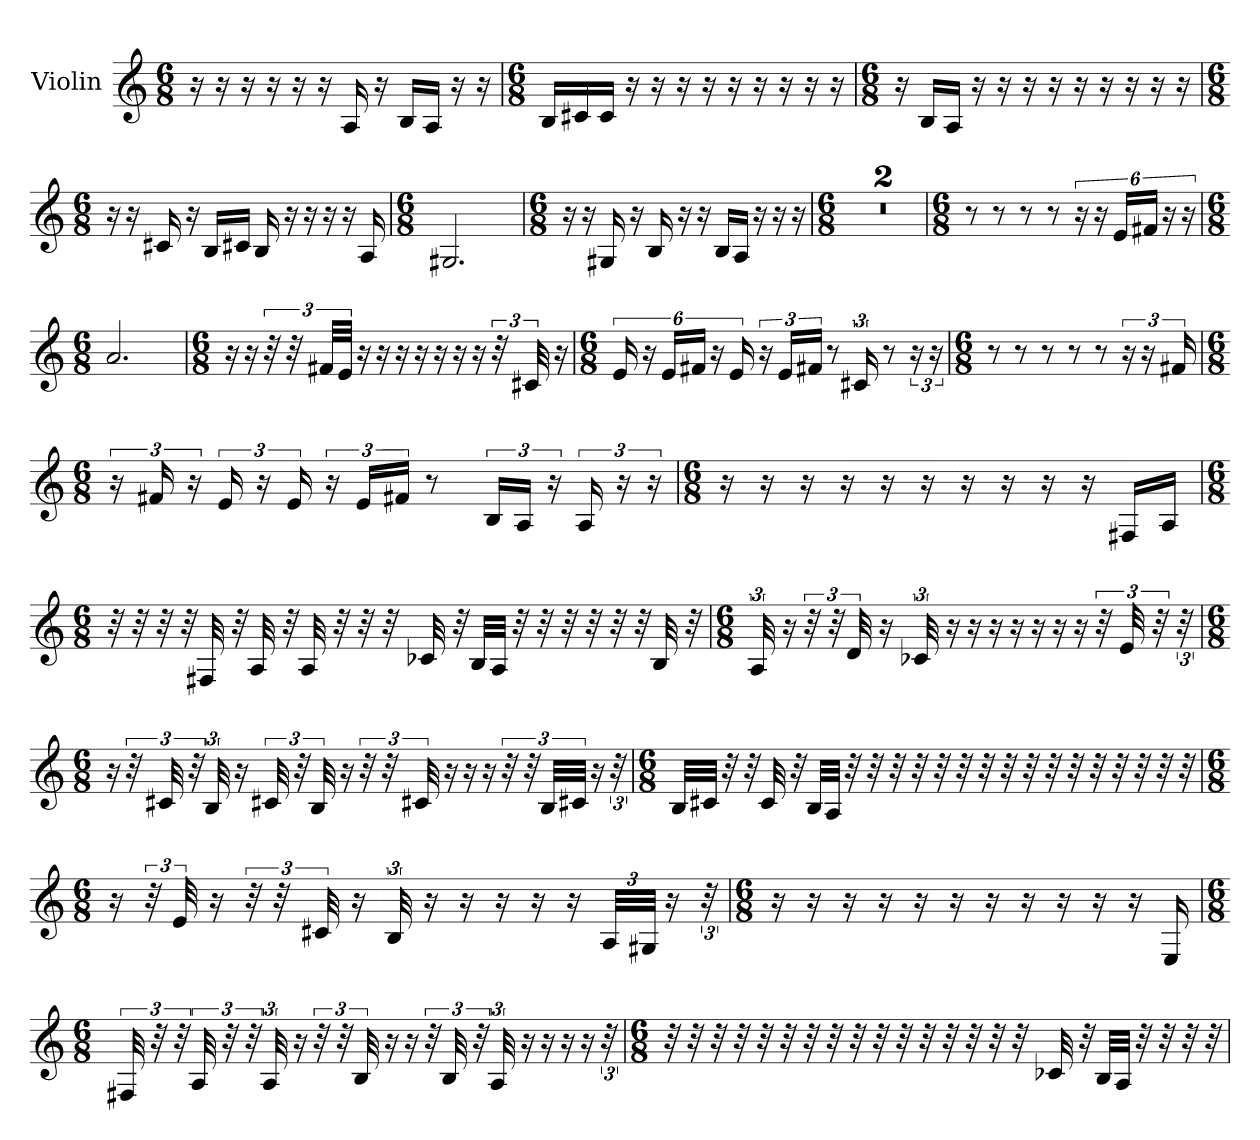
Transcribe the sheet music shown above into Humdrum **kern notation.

**kern
*part1
*staff1
*I"Violin
*I'Vln
*M6/8
=
16r
16r
16r
16r
16r
16r
16A
16r
16BLL
16AJJ
16r
16r
=
*M6/8
16BLL
16c#X
16c#JJ
16r
16r
16r
16r
16r
16r
16r
16r
16r
=
*M6/8
16r
16BLL
16AJJ
16r
16r
16r
16r
16r
16r
16r
16r
16r
=
*M6/8
16r
16r
16c#X
16r
16BLL
16c#XJJ
16B
16r
16r
16r
16r
16A
=
*M6/8
2.G#X
=
*M6/8
16r
16r
16G#X
16r
16B
16r
16r
16BLL
16AJJ
16r
16r
16r
=
*M6/8
2.r
=
*M6/8
2.r
=
*M6/8
8r
8r
8r
8r
24r
24r
24eLL
24f#XJJ
24r
24r
=
*M6/8
2.a
=
*M6/8
16r
16r
48r
48r
48f#XLLL
48eJJJ
16r
16r
16r
16r
16r
16r
16r
48r
48c#X
16r
=
*M6/8
24e
24r
24eLL
24f#XJJ
24r
24e
24r
24eLL
24f#XJJ
8r
24c#X
8r
24r
24r
=
*M6/8
8r
8r
8r
8r
8r
24r
24r
24f#X
=
*M6/8
24r
24f#X
24r
24e
24r
24e
24r
24eLL
24f#XJJ
8r
24BLL
24AJJ
24r
24A
24r
24r
=
*M6/8
16r
16r
16r
16r
16r
16r
16r
16r
16r
16r
16F#XLL
16AJJ
=
*M6/8
32r
32r
32r
32r
32F#X
32r
32A
32r
32A
32r
32r
32r
32c-X
32r
32BLLL
32AJJJ
32r
32r
32r
32r
32r
32r
32B
32r
=
*M6/8
48A
16r
48r
48r
48d
16r
48c-X
16r
16r
16r
16r
16r
16r
16r
48r
48e
48r
48r
=
*M6/8
16r
48r
48c#X
48r
48B
16r
48c#X
48r
48B
16r
48r
48r
48c#X
16r
16r
16r
48r
48r
48BLLL
48c#XJJJ
16r
48r
=
*M6/8
32BLLL
32c#XJJJ
32r
32r
32c#
32r
32BLLL
32AJJJ
32r
32r
32r
32r
32r
32r
32r
32r
32r
32r
32r
32r
32r
32r
32r
32r
=
*M6/8
16r
48r
48e
16r
48r
48r
48c#X
16r
48B
16r
16r
16r
16r
16r
48ALLL
48G#XJJJ
16r
48r
=
*M6/8
16r
16r
16r
16r
16r
16r
16r
16r
16r
16r
16r
16E
=
*M6/8
48F#X
48r
48r
48A
48r
48r
48A
16r
48r
48r
48B
16r
16r
48r
48B
48r
48A
16r
16r
16r
16r
48r
=
*M6/8
32r
32r
32r
32r
32r
32r
32r
32r
32r
32r
32r
32r
32r
32r
32r
32r
32c-X
32r
32BLLL
32AJJJ
32r
32r
32r
32r
=
*-
